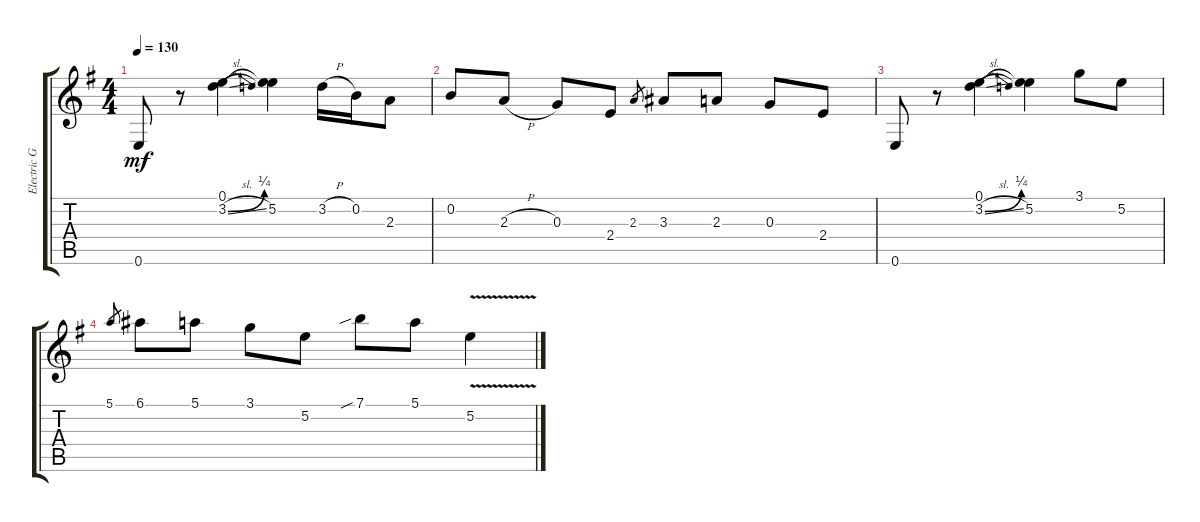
\track ("Electric Guitar" "Electric G") {instrument electricguitarclean}
\staff {score tabs}
\tuning (E4 B3 G3 D3 A2 E2) {hide}
\ts (4 4)
\tempo 130
\clef g2
\ks eminor
0.6.8{dy mf instrument electricguitarclean} r.8 (0.1 3.2{be (bend 0 0 60 1) sl}).4 (0.1{t} 5.2).4 3.2{h}.16 0.2.16 2.3.8 |
0.2.8 2.3{h}.8 0.3.8 2.4.8 2.3.8{gr} 3.3.8 2.3.8 0.3.8 2.4.8 |
0.6.8 r.8 (0.1 3.2{be (bend 0 0 60 1) sl}).4 (0.1{t} 5.2).4 3.1.8 5.2.8 |
5.1.8{gr} 6.1.8 5.1.8 3.1.8 5.2.8 7.1{sib}.8 5.1.8 5.2{v}.4
